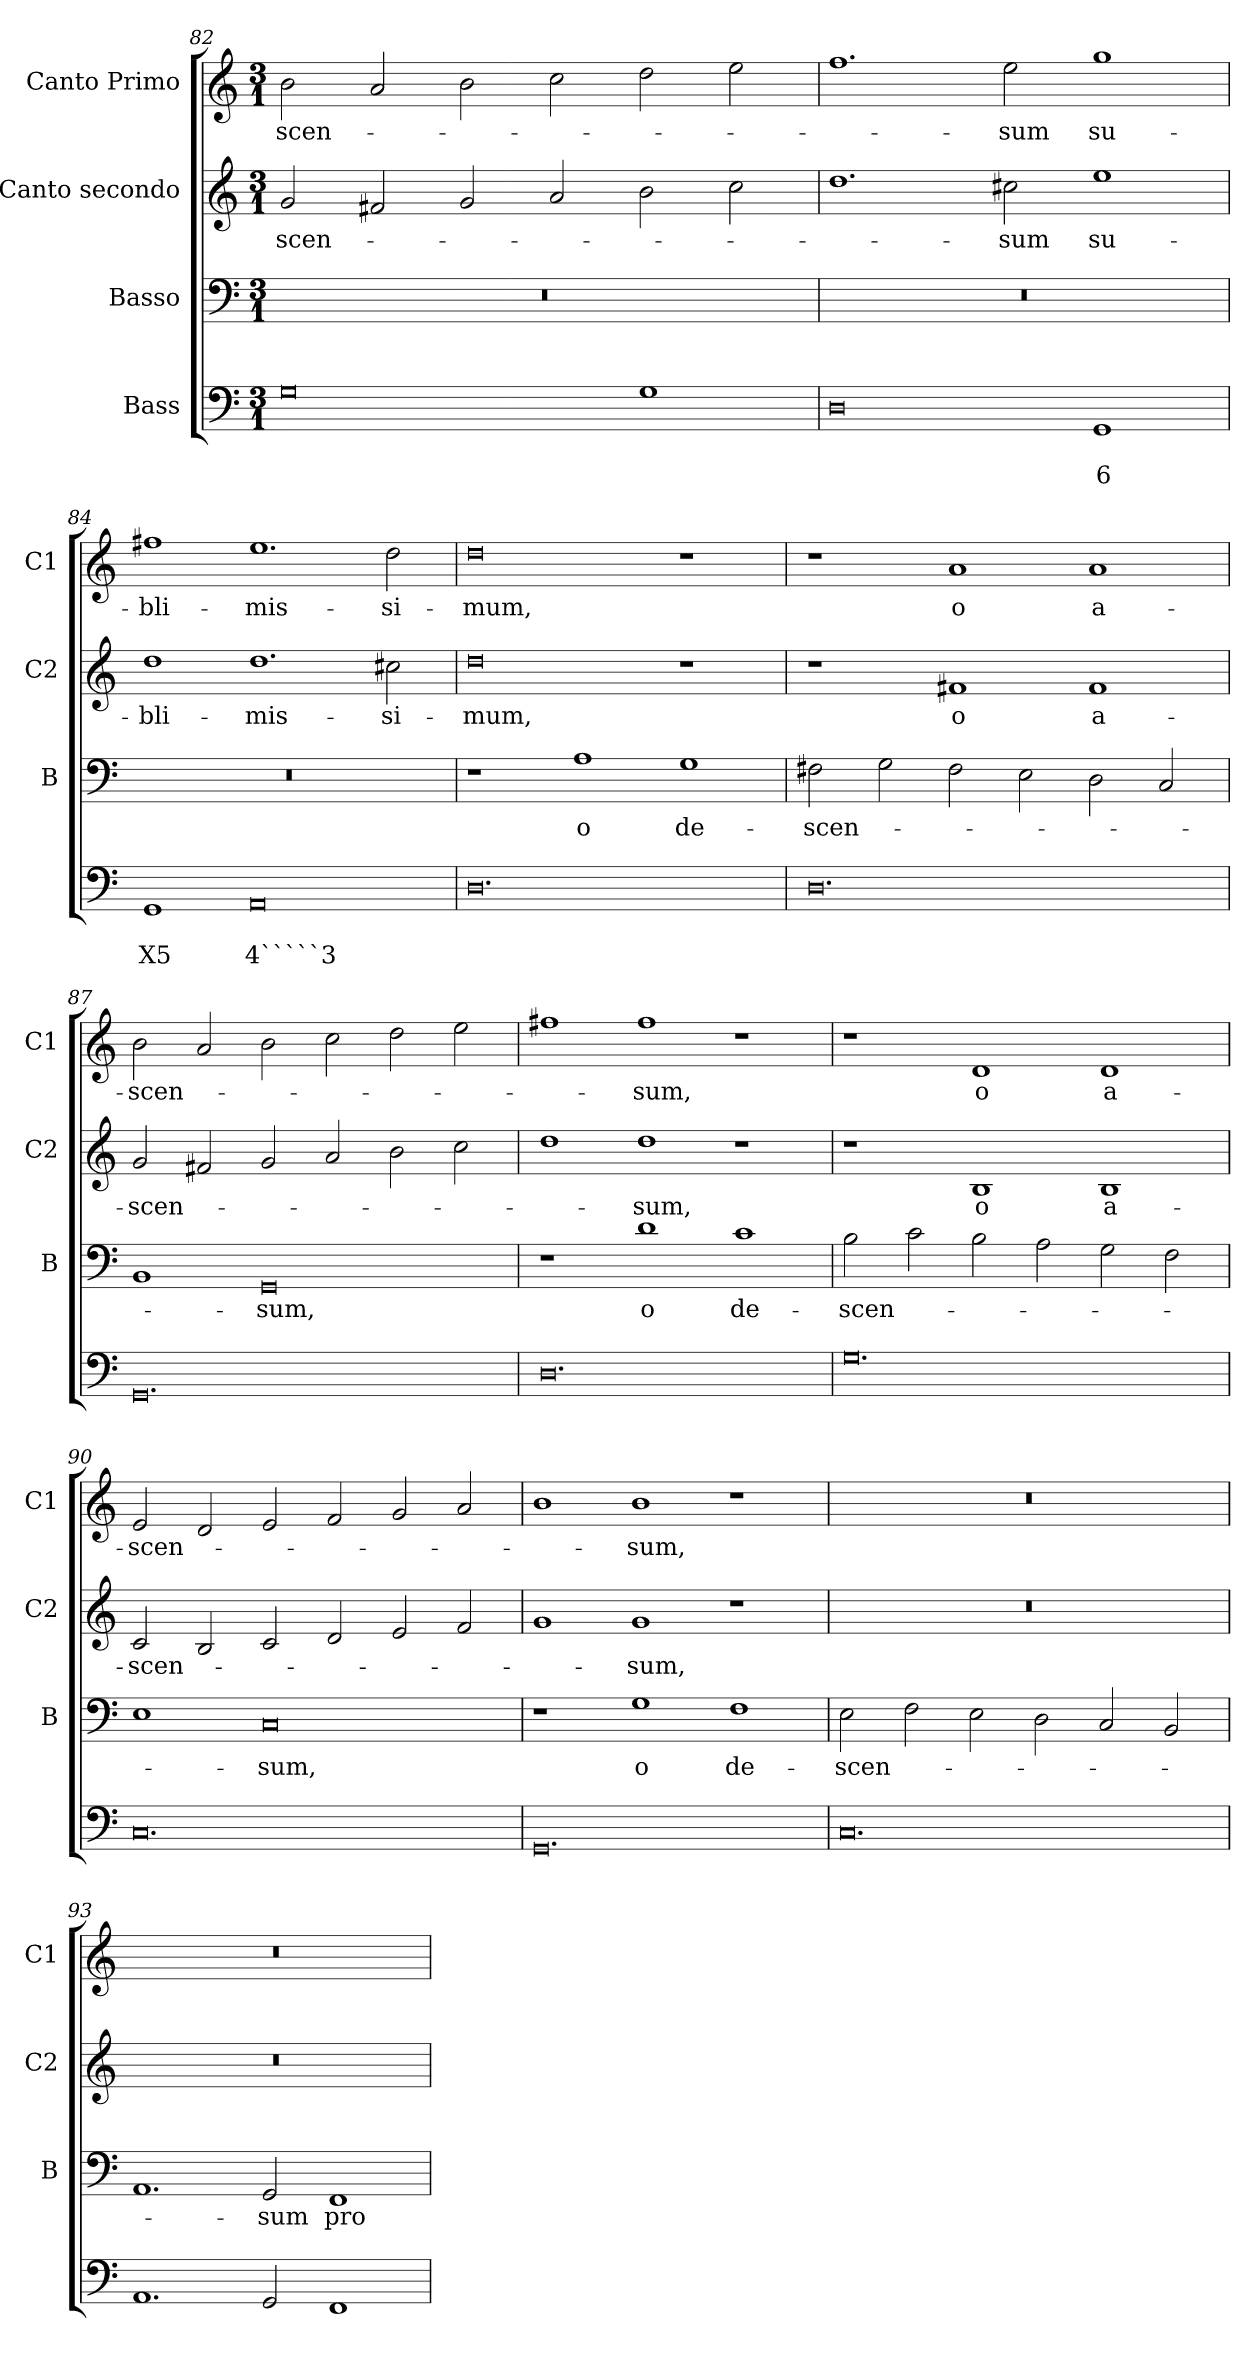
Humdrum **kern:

**kern	**text	**text	**kern	**text	**kern	**text	**kern	**text
*part4	*part4	*part4	*part3	*part3	*part2	*part2	*part1	*part1
*staff4	*staff4	*staff4	*staff3	*staff3	*staff2	*staff2	*staff1	*staff1
*I"Bass	*	*	*I"Basso	*	*I"Canto  secondo	*	*I"Canto  Primo	*
*	*	*	*I'B	*	*I'C2	*	*I'C1	*
*clefF4	*	*	*clefF4	*	*clefG2	*	*clefG2	*
*k[]	*	*	*k[]	*	*k[]	*	*k[]	*
*C:	*	*	*C:	*	*C:	*	*C:	*
*M3/1	*	*	*M3/1	*	*M3/1	*	*M3/1	*
=82	=82	=82	=82	=82	=82	=82	=82	=82
!	!	!	!	!	!	!LO:LY:b	!	!LO:LY:b
0G	.	.	0.r	.	2g/	-scen-	2b\	-scen-
.	.	.	.	.	2f#X/	.	2a/	.
.	.	.	.	.	2g/	.	2b\	.
.	.	.	.	.	2a/	.	2cc\	.
1G	.	.	.	.	2b\	.	2dd\	.
.	.	.	.	.	2cc\	.	2ee\	.
=83	=83	=83	=83	=83	=83	=83	=83	=83
0D	.	.	0.r	.	1.dd	.	1.ff	.
!	!	!	!	!	!	!LO:LY:b	!	!LO:LY:b
.	.	.	.	.	2cc#X\	-sum	2ee\	-sum
!	!	!LO:LY:b	!	!	!	!LO:LY:b	!	!LO:LY:b
1GG	.	6	.	.	1ee	su-	1gg	su-
=84	=84	=84	=84	=84	=84	=84	=84	=84
!	!	!LO:LY:b	!	!	!	!LO:LY:b	!	!LO:LY:b
1GG	.	X5	0.r	.	1dd	-bli-	1ff#X	-bli-
!	!	!LO:LY:b	!	!	!	!LO:LY:b	!	!LO:LY:b
0AA	.	4`````3	.	.	1.dd	-mis-	1.ee	-mis-
!	!	!	!	!	!	!LO:LY:b	!	!LO:LY:b
.	.	.	.	.	2cc#X\	-si-	2dd\	-si-
=85	=85	=85	=85	=85	=85	=85	=85	=85
!	!	!	!	!	!	!LO:LY:b	!	!LO:LY:b
0.D	.	.	1r	.	0dd	-mum,	0dd	-mum,
!	!	!	!	!LO:LY:b	!	!	!	!
.	.	.	1A	o	.	.	.	.
!	!	!	!	!LO:LY:b	!	!	!	!
.	.	.	1G	de-	1r	.	1r	.
=86	=86	=86	=86	=86	=86	=86	=86	=86
!	!	!	!	!LO:LY:b	!	!	!	!
0.D	.	.	2F#X\	-scen-	1r	.	1r	.
.	.	.	2G\	.	.	.	.	.
!	!	!	!	!	!	!LO:LY:b	!	!LO:LY:b
.	.	.	2F#\	.	1f#X	o	1a	o
.	.	.	2E\	.	.	.	.	.
!	!	!	!	!	!	!LO:LY:b	!	!LO:LY:b
.	.	.	2D\	.	1f#	a-	1a	a-
.	.	.	2C/	.	.	.	.	.
!!LO:PB:g=z
=87	=87	=87	=87	=87	=87	=87	=87	=87
!	!	!	!	!	!	!LO:LY:b	!	!LO:LY:b
0.GG	.	.	1BB	.	2g/	-scen-	2b\	-scen-
.	.	.	.	.	2f#X/	.	2a/	.
!	!	!	!	!LO:LY:b	!	!	!	!
.	.	.	0GG	-sum,	2g/	.	2b\	.
.	.	.	.	.	2a/	.	2cc\	.
.	.	.	.	.	2b\	.	2dd\	.
.	.	.	.	.	2cc\	.	2ee\	.
=88	=88	=88	=88	=88	=88	=88	=88	=88
0.D	.	.	1r	.	1dd	.	1ff#X	.
!	!	!	!	!LO:LY:b	!	!LO:LY:b	!	!LO:LY:b
.	.	.	1d	o	1dd	-sum,	1ff#	-sum,
!	!	!	!	!LO:LY:b	!	!	!	!
.	.	.	1c	de-	1r	.	1r	.
=89	=89	=89	=89	=89	=89	=89	=89	=89
!	!	!	!	!LO:LY:b	!	!	!	!
0.G	.	.	2B\	-scen-	1r	.	1r	.
.	.	.	2c\	.	.	.	.	.
!	!	!	!	!	!	!LO:LY:b	!	!LO:LY:b
.	.	.	2B\	.	1B	o	1d	o
.	.	.	2A\	.	.	.	.	.
!	!	!	!	!	!	!LO:LY:b	!	!LO:LY:b
.	.	.	2G\	.	1B	a-	1d	a-
.	.	.	2F\	.	.	.	.	.
=90	=90	=90	=90	=90	=90	=90	=90	=90
!	!	!	!	!	!	!LO:LY:b	!	!LO:LY:b
0.C	.	.	1E	.	2c/	-scen-	2e/	-scen-
.	.	.	.	.	2B/	.	2d/	.
!	!	!	!	!LO:LY:b	!	!	!	!
.	.	.	0C	-sum,	2c/	.	2e/	.
.	.	.	.	.	2d/	.	2f/	.
.	.	.	.	.	2e/	.	2g/	.
.	.	.	.	.	2f/	.	2a/	.
=91	=91	=91	=91	=91	=91	=91	=91	=91
0.GG	.	.	1r	.	1g	.	1b	.
!	!	!	!	!LO:LY:b	!	!LO:LY:b	!	!LO:LY:b
.	.	.	1G	o	1g	-sum,	1b	-sum,
!	!	!	!	!LO:LY:b	!	!	!	!
.	.	.	1F	de-	1r	.	1r	.
=92	=92	=92	=92	=92	=92	=92	=92	=92
!	!	!	!	!LO:LY:b	!	!	!	!
0.C	.	.	2E\	-scen-	0.r	.	0.r	.
.	.	.	2F\	.	.	.	.	.
.	.	.	2E\	.	.	.	.	.
.	.	.	2D\	.	.	.	.	.
.	.	.	2C/	.	.	.	.	.
.	.	.	2BB/	.	.	.	.	.
=93	=93	=93	=93	=93	=93	=93	=93	=93
1.AA	.	.	1.AA	.	0.r	.	0.r	.
!	!	!	!	!LO:LY:b	!	!	!	!
2GG/	.	.	2GG/	-sum	.	.	.	.
!	!	!	!	!LO:LY:b	!	!	!	!
1FF	.	.	1FF	pro-	.	.	.	.
=	=	=	=	=	=	=	=	=
*-	*-	*-	*-	*-	*-	*-	*-	*-
